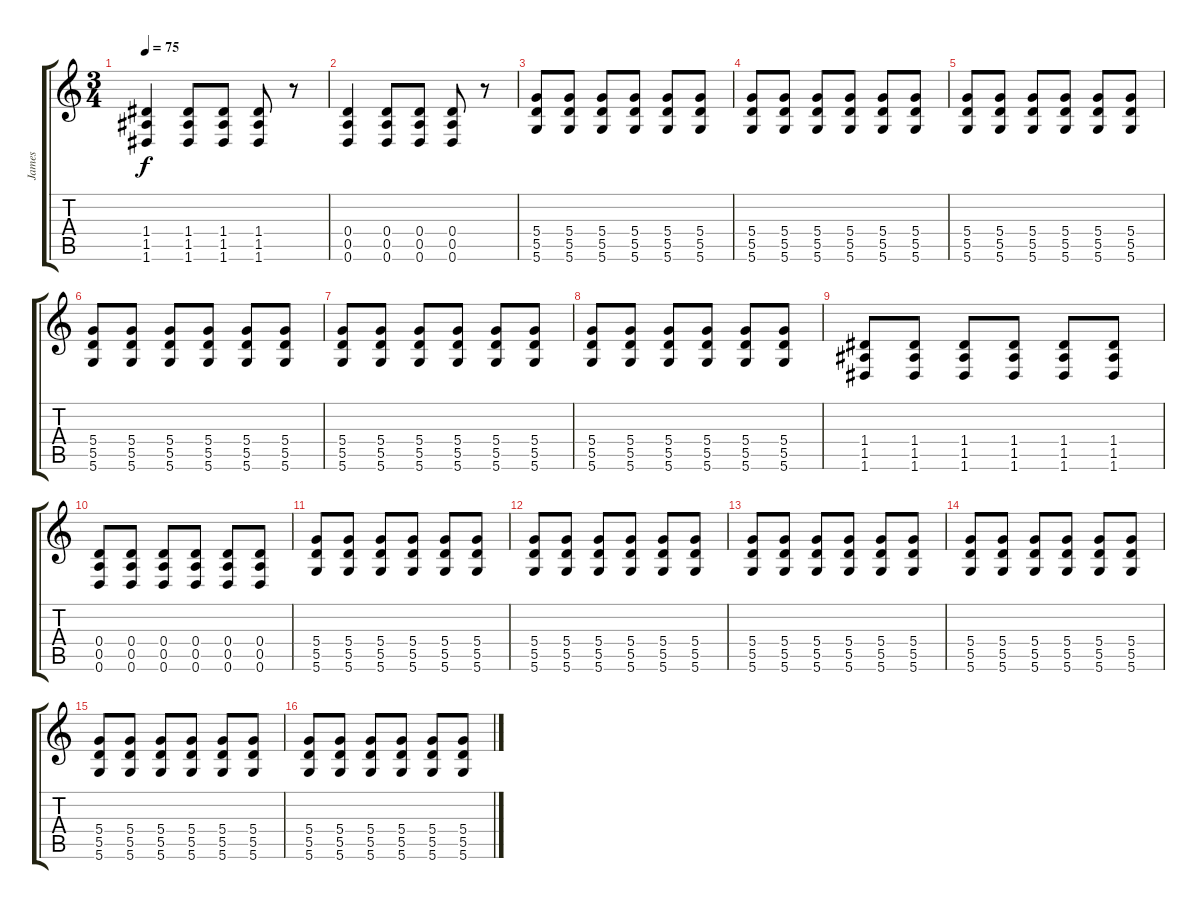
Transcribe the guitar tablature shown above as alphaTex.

\track ("James" "James") {instrument distortionguitar}
\staff {score tabs}
\tuning (E4 B3 G3 D3 A2 D2) {hide}
\ts (3 4)
\tempo 75
\clef g2
\ks c
(1.4 1.5 1.6).4{dy f} (1.4 1.5 1.6).8 (1.4 1.5 1.6).8 (1.4 1.5 1.6).8 r.8 |
(0.4 0.5 0.6).4 (0.4 0.5 0.6).8 (0.4 0.5 0.6).8 (0.4 0.5 0.6).8 r.8 |
(5.4 5.5 5.6).8{instrument distortionguitar} (5.4 5.5 5.6).8 (5.4 5.5 5.6).8 (5.4 5.5 5.6).8 (5.4 5.5 5.6).8 (5.4 5.5 5.6).8 |
(5.4 5.5 5.6).8 (5.4 5.5 5.6).8 (5.4 5.5 5.6).8 (5.4 5.5 5.6).8 (5.4 5.5 5.6).8 (5.4 5.5 5.6).8 |
(5.4 5.5 5.6).8 (5.4 5.5 5.6).8 (5.4 5.5 5.6).8 (5.4 5.5 5.6).8 (5.4 5.5 5.6).8 (5.4 5.5 5.6).8 |
(5.4 5.5 5.6).8 (5.4 5.5 5.6).8 (5.4 5.5 5.6).8 (5.4 5.5 5.6).8 (5.4 5.5 5.6).8 (5.4 5.5 5.6).8 |
(5.4 5.5 5.6).8 (5.4 5.5 5.6).8 (5.4 5.5 5.6).8 (5.4 5.5 5.6).8 (5.4 5.5 5.6).8 (5.4 5.5 5.6).8 |
(5.4 5.5 5.6).8 (5.4 5.5 5.6).8 (5.4 5.5 5.6).8 (5.4 5.5 5.6).8 (5.4 5.5 5.6).8 (5.4 5.5 5.6).8 |
(1.4 1.5 1.6).8 (1.4 1.5 1.6).8 (1.4 1.5 1.6).8 (1.4 1.5 1.6).8 (1.4 1.5 1.6).8 (1.4 1.5 1.6).8 |
(0.4 0.5 0.6).8 (0.4 0.5 0.6).8 (0.4 0.5 0.6).8 (0.4 0.5 0.6).8 (0.4 0.5 0.6).8 (0.4 0.5 0.6).8 |
(5.4 5.5 5.6).8{instrument distortionguitar} (5.4 5.5 5.6).8 (5.4 5.5 5.6).8 (5.4 5.5 5.6).8 (5.4 5.5 5.6).8 (5.4 5.5 5.6).8 |
(5.4 5.5 5.6).8 (5.4 5.5 5.6).8 (5.4 5.5 5.6).8 (5.4 5.5 5.6).8 (5.4 5.5 5.6).8 (5.4 5.5 5.6).8 |
(5.4 5.5 5.6).8 (5.4 5.5 5.6).8 (5.4 5.5 5.6).8 (5.4 5.5 5.6).8 (5.4 5.5 5.6).8 (5.4 5.5 5.6).8 |
(5.4 5.5 5.6).8 (5.4 5.5 5.6).8 (5.4 5.5 5.6).8 (5.4 5.5 5.6).8 (5.4 5.5 5.6).8 (5.4 5.5 5.6).8 |
(5.4 5.5 5.6).8 (5.4 5.5 5.6).8 (5.4 5.5 5.6).8 (5.4 5.5 5.6).8 (5.4 5.5 5.6).8 (5.4 5.5 5.6).8 |
(5.4 5.5 5.6).8 (5.4 5.5 5.6).8 (5.4 5.5 5.6).8 (5.4 5.5 5.6).8 (5.4 5.5 5.6).8 (5.4 5.5 5.6).8
